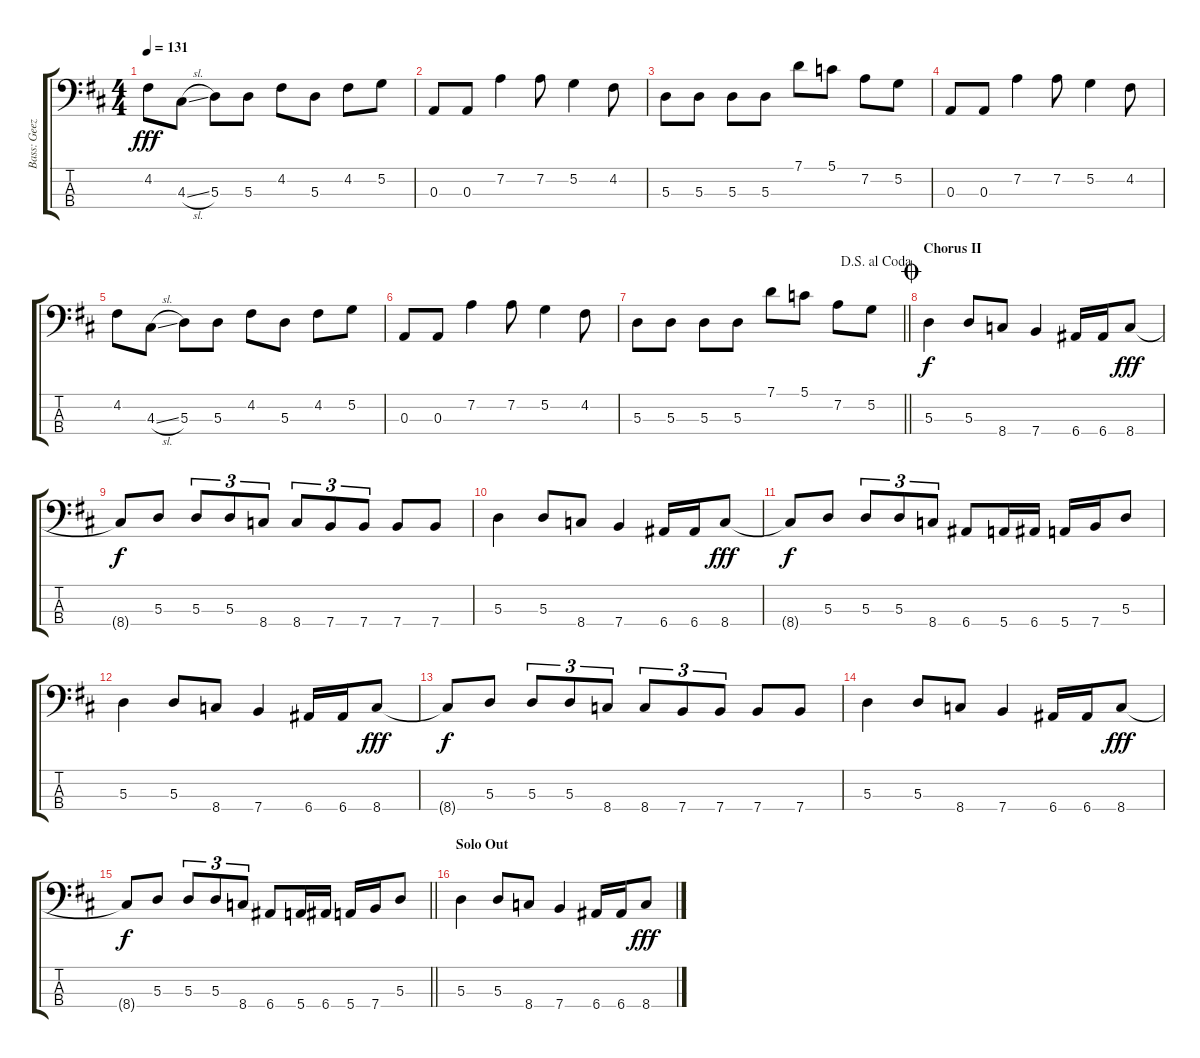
\track ("Bass: Geezer" "Bass: Geez") {instrument electricbassfinger}
\staff {score tabs}
\tuning (G2 D2 A1 E1) {hide}
\ts (4 4)
\tempo 131
\clef f4
\ks d
4.2.8{dy fff} 4.3{sl}.8 5.3.8 5.3.8 4.2.8 5.3.8 4.2.8 5.2.8 |
0.3.8 0.3.8 7.2.4 7.2.8 5.2.4 4.2.8 |
5.3.8 5.3.8 5.3.8 5.3.8 7.1.8 5.1.8 7.2.8 5.2.8 |
0.3.8 0.3.8 7.2.4 7.2.8 5.2.4 4.2.8 |
4.2.8 4.3{sl}.8 5.3.8 5.3.8 4.2.8 5.3.8 4.2.8 5.2.8 |
0.3.8 0.3.8 7.2.4 7.2.8 5.2.4 4.2.8 |
\jump dalsegnoalcoda
\barLineRight lightlight
5.3.8 5.3.8 5.3.8 5.3.8 7.1.8 5.1.8 7.2.8 5.2.8 |
\section ("" "Chorus II")
\jump coda
5.3.4{dy f} 5.3.8 8.4.8 7.4.4 6.4.16 6.4.16 8.4.8{dy fff} |
8.4{t}.8{dy f} 5.3.8 5.3.8{tu (3 2)} 5.3.8{tu (3 2)} 8.4.8{tu (3 2)} 8.4.8{tu (3 2)} 7.4.8{tu (3 2)} 7.4.8{tu (3 2)} 7.4.8 7.4.8 |
5.3.4 5.3.8 8.4.8 7.4.4 6.4.16 6.4.16 8.4.8{dy fff} |
8.4{t}.8{dy f} 5.3.8 5.3.8{tu (3 2)} 5.3.8{tu (3 2)} 8.4.8{tu (3 2)} 6.4.8 5.4.16 6.4.16 5.4.16 7.4.16 5.3.8 |
5.3.4 5.3.8 8.4.8 7.4.4 6.4.16 6.4.16 8.4.8{dy fff} |
8.4{t}.8{dy f} 5.3.8 5.3.8{tu (3 2)} 5.3.8{tu (3 2)} 8.4.8{tu (3 2)} 8.4.8{tu (3 2)} 7.4.8{tu (3 2)} 7.4.8{tu (3 2)} 7.4.8 7.4.8 |
5.3.4 5.3.8 8.4.8 7.4.4 6.4.16 6.4.16 8.4.8{dy fff} |
\barLineRight lightlight
8.4{t}.8{dy f} 5.3.8 5.3.8{tu (3 2)} 5.3.8{tu (3 2)} 8.4.8{tu (3 2)} 6.4.8 5.4.16 6.4.16 5.4.16 7.4.16 5.3.8 |
\section ("" "Solo Out")
5.3.4 5.3.8 8.4.8 7.4.4 6.4.16 6.4.16 8.4.8{dy fff}
